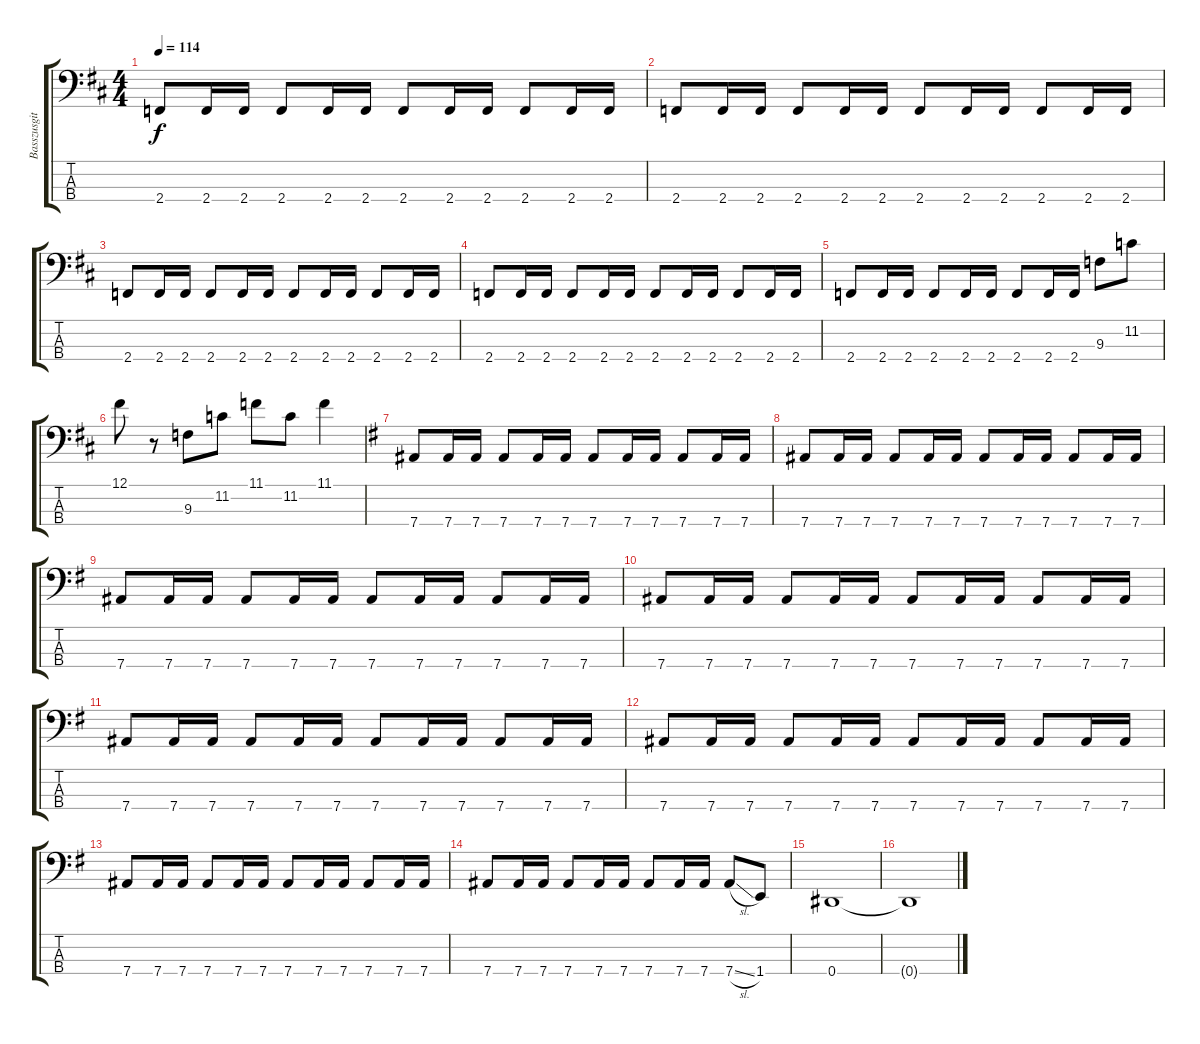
\track ("Basszusgitár (Barry Dunaway)" "Basszusgit") {instrument electricbassfinger}
\staff {score tabs}
\tuning (Gb2 Db2 Ab1 Eb1) {hide}
\ts (4 4)
\tempo 114
\clef f4
\ks d
2.4.8{dy f} 2.4.16 2.4.16 2.4.8 2.4.16 2.4.16 2.4.8 2.4.16 2.4.16 2.4.8 2.4.16 2.4.16 |
2.4.8 2.4.16 2.4.16 2.4.8 2.4.16 2.4.16 2.4.8 2.4.16 2.4.16 2.4.8 2.4.16 2.4.16 |
2.4.8 2.4.16 2.4.16 2.4.8 2.4.16 2.4.16 2.4.8 2.4.16 2.4.16 2.4.8 2.4.16 2.4.16 |
2.4.8 2.4.16 2.4.16 2.4.8 2.4.16 2.4.16 2.4.8 2.4.16 2.4.16 2.4.8 2.4.16 2.4.16 |
2.4.8 2.4.16 2.4.16 2.4.8 2.4.16 2.4.16 2.4.8 2.4.16 2.4.16 9.3.8 11.2.8 |
12.1.8 r.8 9.3.8 11.2.8 11.1.8 11.2.8 11.1.4 |
\ks g
7.4.8 7.4.16 7.4.16 7.4.8 7.4.16 7.4.16 7.4.8 7.4.16 7.4.16 7.4.8 7.4.16 7.4.16 |
7.4.8 7.4.16 7.4.16 7.4.8 7.4.16 7.4.16 7.4.8 7.4.16 7.4.16 7.4.8 7.4.16 7.4.16 |
7.4.8 7.4.16 7.4.16 7.4.8 7.4.16 7.4.16 7.4.8 7.4.16 7.4.16 7.4.8 7.4.16 7.4.16 |
7.4.8 7.4.16 7.4.16 7.4.8 7.4.16 7.4.16 7.4.8 7.4.16 7.4.16 7.4.8 7.4.16 7.4.16 |
7.4.8 7.4.16 7.4.16 7.4.8 7.4.16 7.4.16 7.4.8 7.4.16 7.4.16 7.4.8 7.4.16 7.4.16 |
7.4.8 7.4.16 7.4.16 7.4.8 7.4.16 7.4.16 7.4.8 7.4.16 7.4.16 7.4.8 7.4.16 7.4.16 |
7.4.8 7.4.16 7.4.16 7.4.8 7.4.16 7.4.16 7.4.8 7.4.16 7.4.16 7.4.8 7.4.16 7.4.16 |
7.4.8 7.4.16 7.4.16 7.4.8 7.4.16 7.4.16 7.4.8 7.4.16 7.4.16 7.4{sl}.8 1.4.8 |
0.4.1 |
0.4{t}.1
